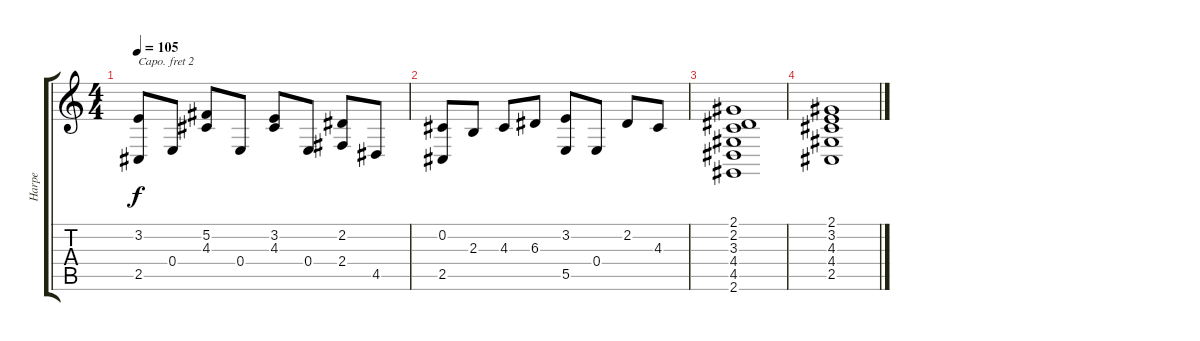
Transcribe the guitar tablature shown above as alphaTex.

\track ("Harpe" "Harpe") {instrument orchestralharp}
\staff {score tabs}
\capo 2
\tuning (E4 B3 G3 D3 A2 E2) {hide}
\ts (4 4)
\tempo 105
\clef g2
\ks c
(3.2 2.5).8{dy f} 0.4.8 (5.2 4.3).8 0.4.8 (3.2 4.3).8 0.4.8 (2.2 2.4).8 4.5.8 |
(0.2 2.5).8 2.3.8 4.3.8 6.3.8 (3.2 5.5).8 0.4.8 2.2.8 4.3.8 |
(2.1 2.2 3.3 4.4 4.5 2.6).1 |
(2.1 3.2 4.3 4.4 2.5).1
